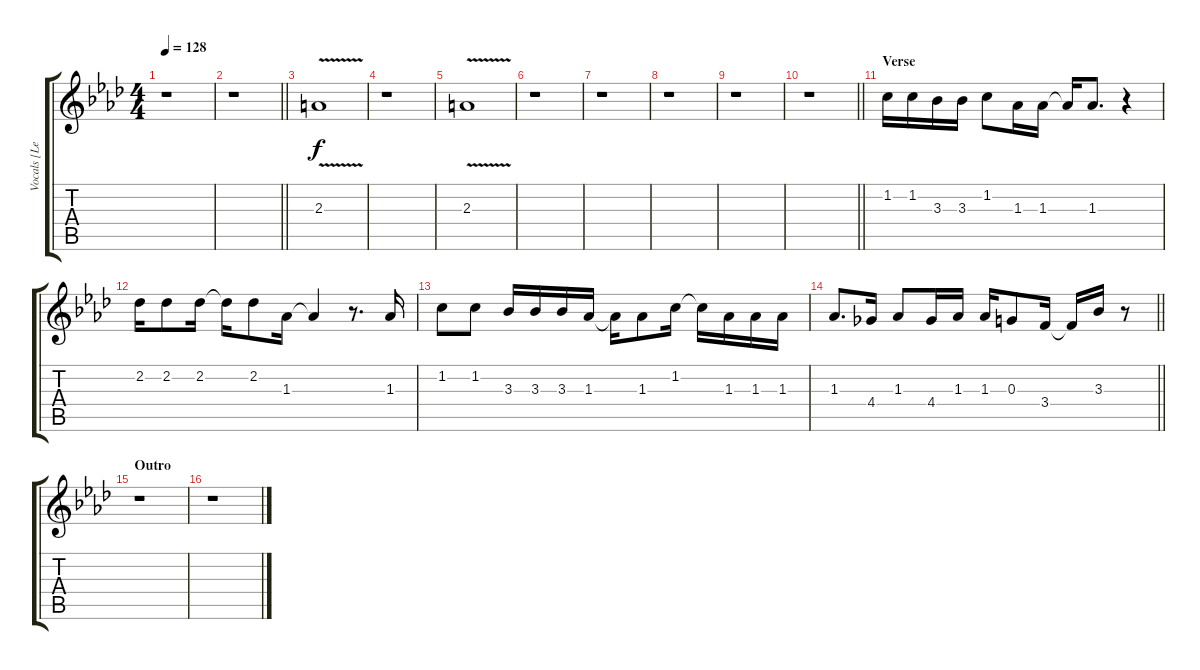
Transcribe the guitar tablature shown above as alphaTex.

\track ("Vocals [Les Claypool]" "Vocals [Le") {instrument electricguitarmuted}
\staff {score tabs}
\tuning (E4 B3 G3 D3 A2 E2) {hide}
\ts (4 4)
\tempo 128
\clef g2
\ks ab
r.1{dy f} |
\barLineRight lightlight
r.1 |
2.3{v}.1 |
r.1 |
2.3{v}.1 |
r.1 |
r.1 |
r.1 |
r.1 |
\barLineRight lightlight
r.1 |
\section ("" "Verse")
1.2.16 1.2.16 3.3.16 3.3.16 1.2.8 1.3.16 1.3.16 1.3{t}.16 1.3.8{d} r.4 |
2.2.16 2.2.8 2.2.16 2.2{t}.16 2.2.8 1.3.16 1.3{t}.4 r.8{d} 1.3.16 |
1.2.8 1.2.8 3.3.16 3.3.16 3.3.16 1.3.16 1.3{t}.16 1.3.8 1.2.16 1.2{t}.16 1.3.16 1.3.16 1.3.16 |
\barLineRight lightlight
1.3.8{d} 4.4.16 1.3.8 4.4.16 1.3.16 1.3.16 0.3.8 3.4.16 3.4{t}.16 3.3.16 r.8 |
\section ("" "Outro")
r.1 |
r.1
